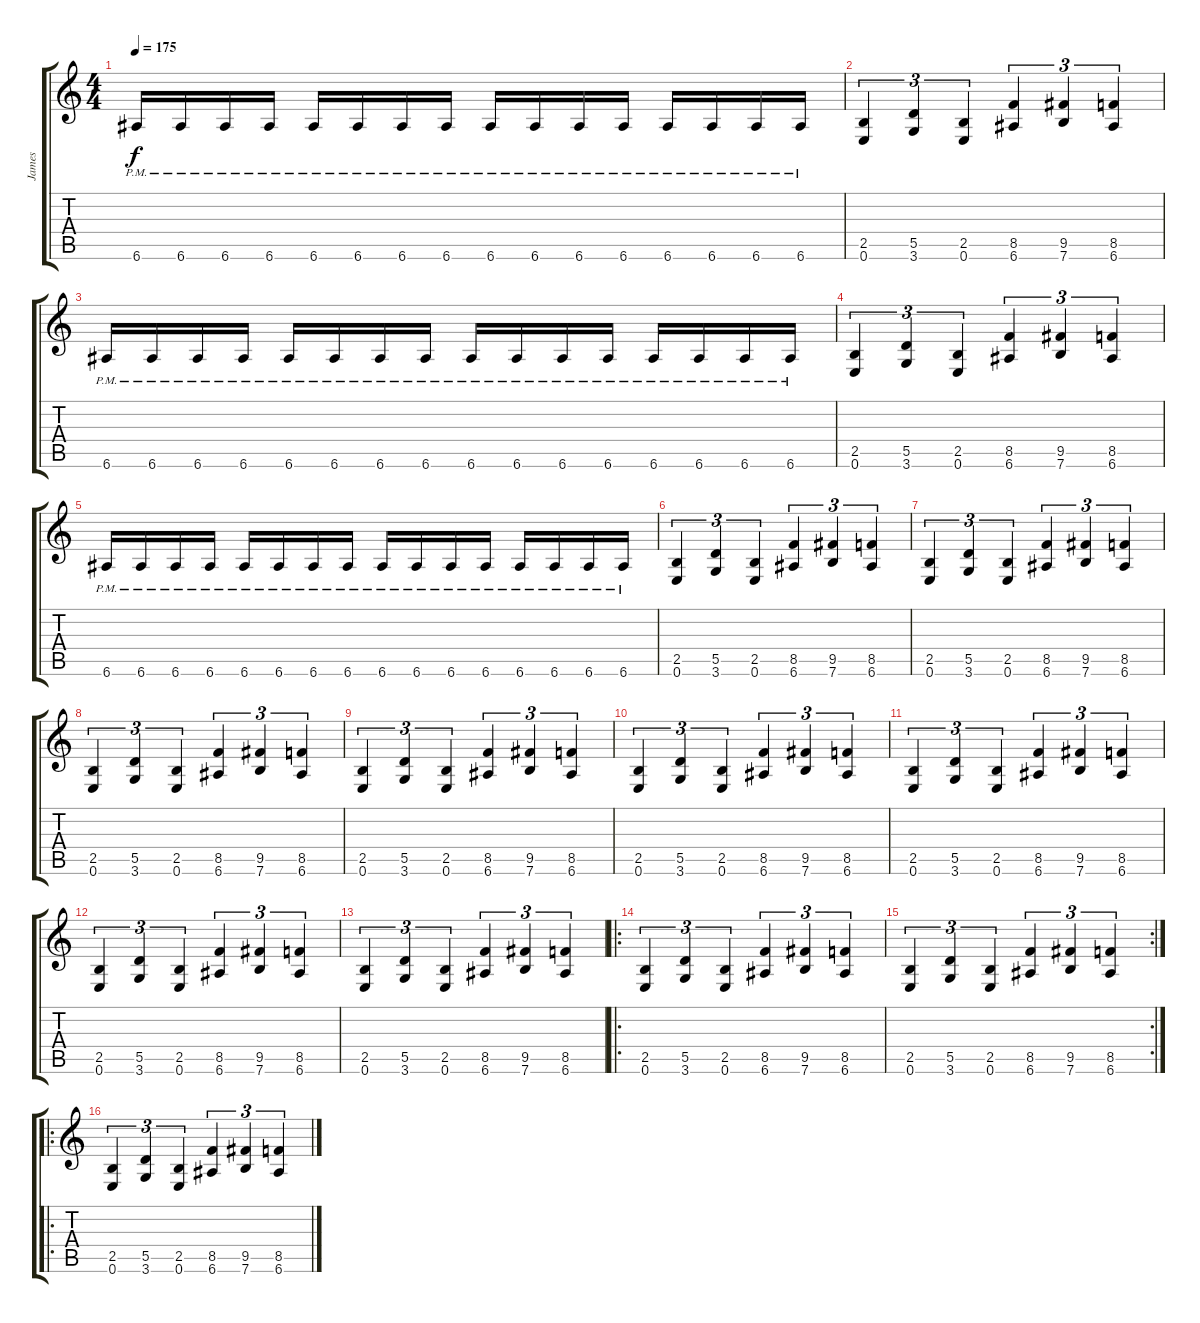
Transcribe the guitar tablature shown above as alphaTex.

\track ("James" "James") {instrument distortionguitar}
\staff {score tabs}
\tuning (E4 B3 G3 D3 A2 E2) {hide}
\ts (4 4)
\tempo 175
\clef g2
\ks c
6.6{pm}.16{dy f} 6.6{pm}.16 6.6{pm}.16 6.6{pm}.16 6.6{pm}.16 6.6{pm}.16 6.6{pm}.16 6.6{pm}.16 6.6{pm}.16 6.6{pm}.16 6.6{pm}.16 6.6{pm}.16 6.6{pm}.16 6.6{pm}.16 6.6{pm}.16 6.6{pm}.16 |
(2.5 0.6).4{tu (3 2)} (5.5 3.6).4{tu (3 2)} (2.5 0.6).4{tu (3 2)} (8.5 6.6).4{tu (3 2)} (9.5 7.6).4{tu (3 2)} (8.5 6.6).4{tu (3 2)} |
6.6{pm}.16 6.6{pm}.16 6.6{pm}.16 6.6{pm}.16 6.6{pm}.16 6.6{pm}.16 6.6{pm}.16 6.6{pm}.16 6.6{pm}.16 6.6{pm}.16 6.6{pm}.16 6.6{pm}.16 6.6{pm}.16 6.6{pm}.16 6.6{pm}.16 6.6{pm}.16 |
(2.5 0.6).4{tu (3 2)} (5.5 3.6).4{tu (3 2)} (2.5 0.6).4{tu (3 2)} (8.5 6.6).4{tu (3 2)} (9.5 7.6).4{tu (3 2)} (8.5 6.6).4{tu (3 2)} |
6.6{pm}.16 6.6{pm}.16 6.6{pm}.16 6.6{pm}.16 6.6{pm}.16 6.6{pm}.16 6.6{pm}.16 6.6{pm}.16 6.6{pm}.16 6.6{pm}.16 6.6{pm}.16 6.6{pm}.16 6.6{pm}.16 6.6{pm}.16 6.6{pm}.16 6.6{pm}.16 |
(2.5 0.6).4{tu (3 2)} (5.5 3.6).4{tu (3 2)} (2.5 0.6).4{tu (3 2)} (8.5 6.6).4{tu (3 2)} (9.5 7.6).4{tu (3 2)} (8.5 6.6).4{tu (3 2)} |
(2.5 0.6).4{tu (3 2)} (5.5 3.6).4{tu (3 2)} (2.5 0.6).4{tu (3 2)} (8.5 6.6).4{tu (3 2)} (9.5 7.6).4{tu (3 2)} (8.5 6.6).4{tu (3 2)} |
(2.5 0.6).4{tu (3 2)} (5.5 3.6).4{tu (3 2)} (2.5 0.6).4{tu (3 2)} (8.5 6.6).4{tu (3 2)} (9.5 7.6).4{tu (3 2)} (8.5 6.6).4{tu (3 2)} |
(2.5 0.6).4{tu (3 2)} (5.5 3.6).4{tu (3 2)} (2.5 0.6).4{tu (3 2)} (8.5 6.6).4{tu (3 2)} (9.5 7.6).4{tu (3 2)} (8.5 6.6).4{tu (3 2)} |
(2.5 0.6).4{tu (3 2)} (5.5 3.6).4{tu (3 2)} (2.5 0.6).4{tu (3 2)} (8.5 6.6).4{tu (3 2)} (9.5 7.6).4{tu (3 2)} (8.5 6.6).4{tu (3 2)} |
(2.5 0.6).4{tu (3 2)} (5.5 3.6).4{tu (3 2)} (2.5 0.6).4{tu (3 2)} (8.5 6.6).4{tu (3 2)} (9.5 7.6).4{tu (3 2)} (8.5 6.6).4{tu (3 2)} |
(2.5 0.6).4{tu (3 2)} (5.5 3.6).4{tu (3 2)} (2.5 0.6).4{tu (3 2)} (8.5 6.6).4{tu (3 2)} (9.5 7.6).4{tu (3 2)} (8.5 6.6).4{tu (3 2)} |
(2.5 0.6).4{tu (3 2)} (5.5 3.6).4{tu (3 2)} (2.5 0.6).4{tu (3 2)} (8.5 6.6).4{tu (3 2)} (9.5 7.6).4{tu (3 2)} (8.5 6.6).4{tu (3 2)} |
\ro
(2.5 0.6).4{tu (3 2)} (5.5 3.6).4{tu (3 2)} (2.5 0.6).4{tu (3 2)} (8.5 6.6).4{tu (3 2)} (9.5 7.6).4{tu (3 2)} (8.5 6.6).4{tu (3 2)} |
\rc 2
(2.5 0.6).4{tu (3 2)} (5.5 3.6).4{tu (3 2)} (2.5 0.6).4{tu (3 2)} (8.5 6.6).4{tu (3 2)} (9.5 7.6).4{tu (3 2)} (8.5 6.6).4{tu (3 2)} |
\ro
(2.5 0.6).4{tu (3 2)} (5.5 3.6).4{tu (3 2)} (2.5 0.6).4{tu (3 2)} (8.5 6.6).4{tu (3 2)} (9.5 7.6).4{tu (3 2)} (8.5 6.6).4{tu (3 2)}
